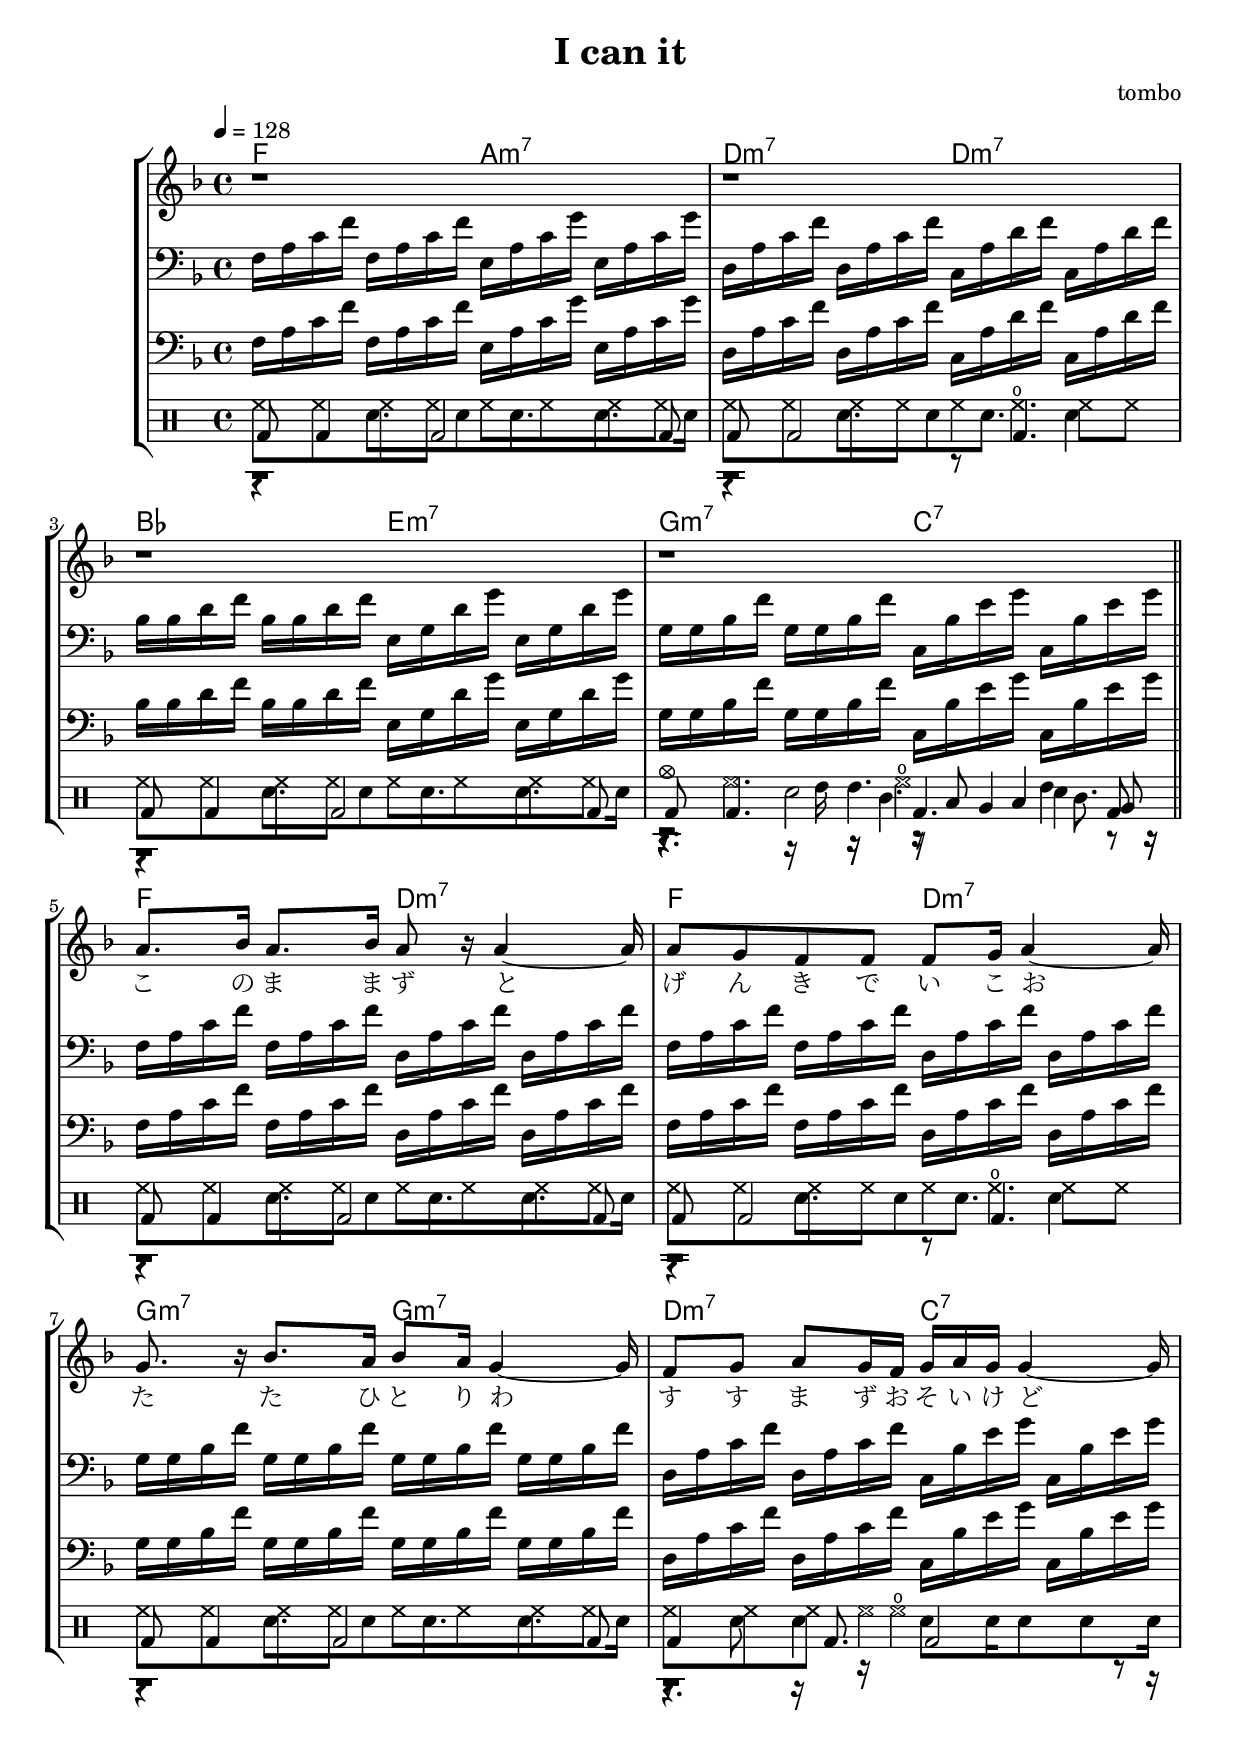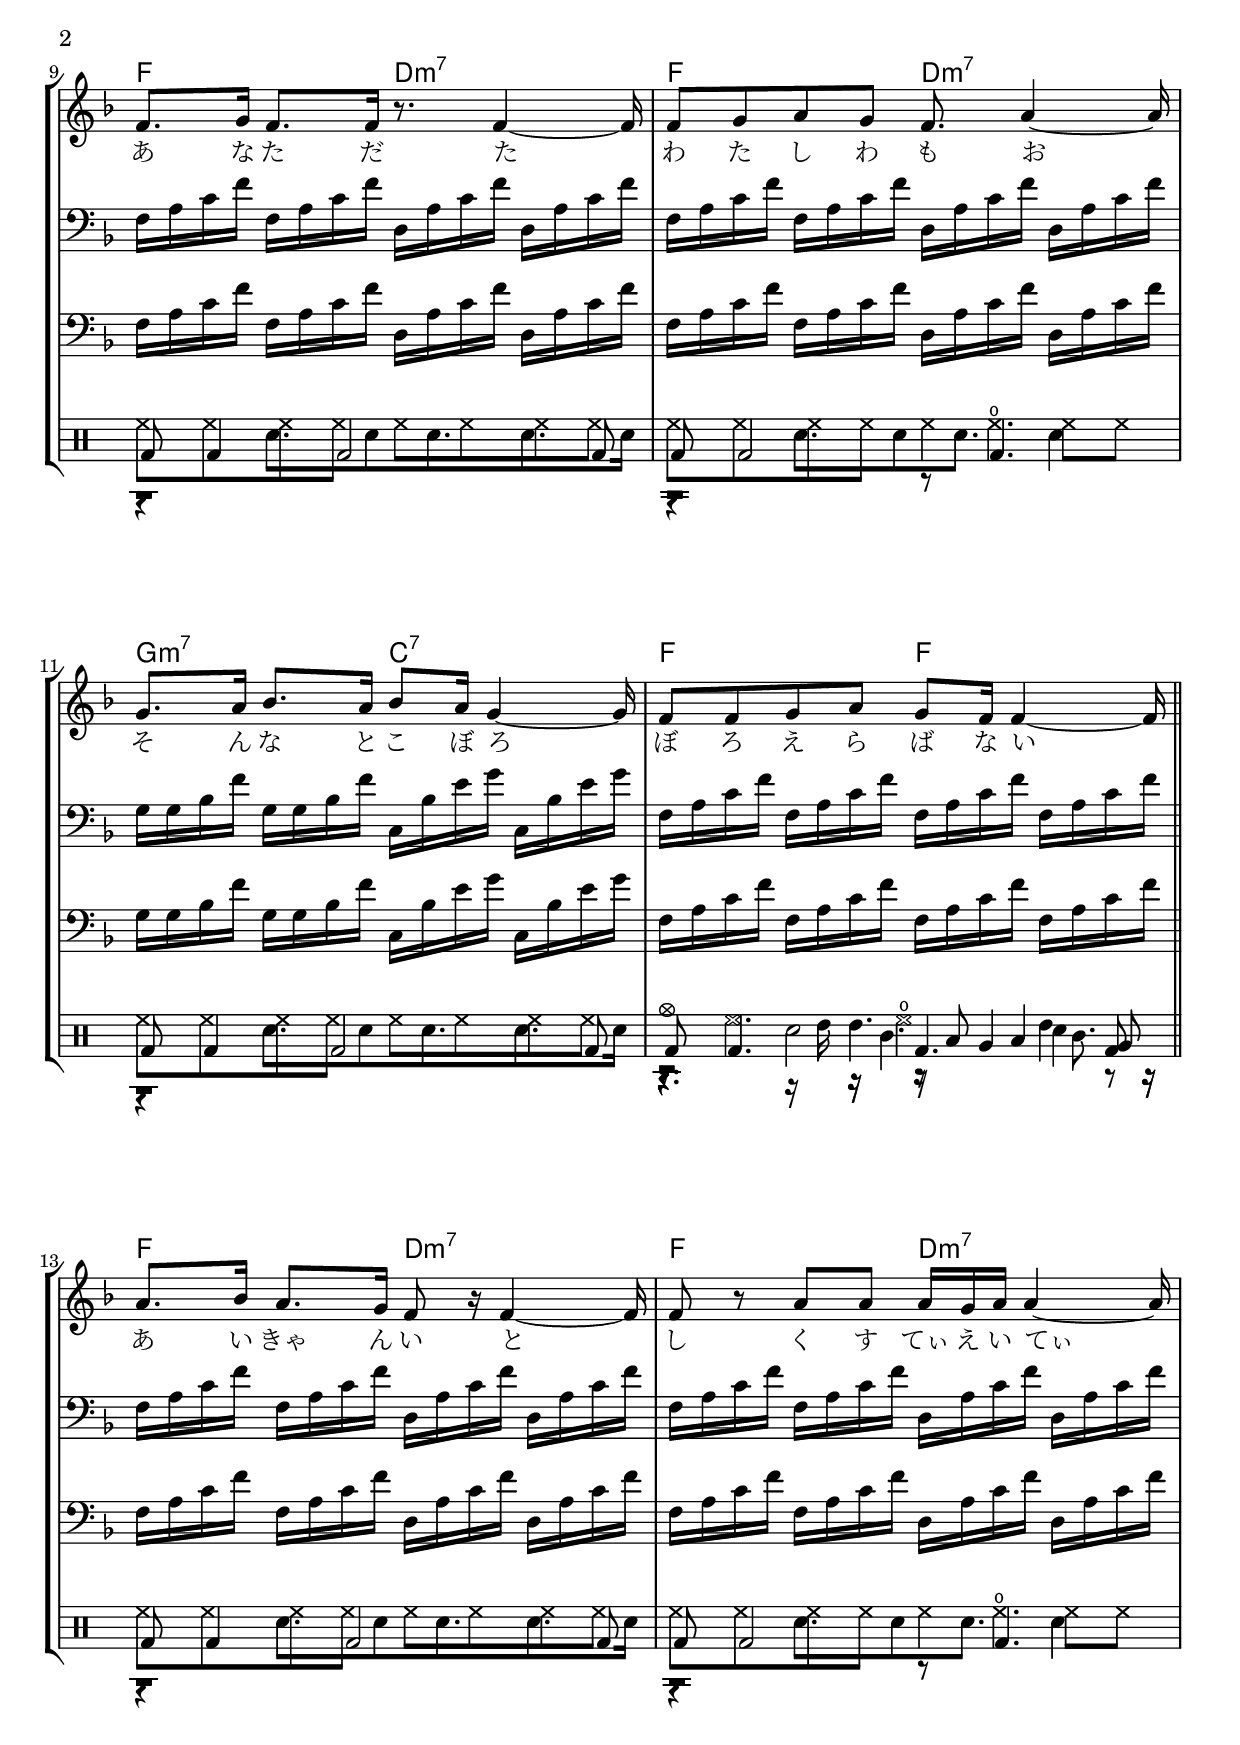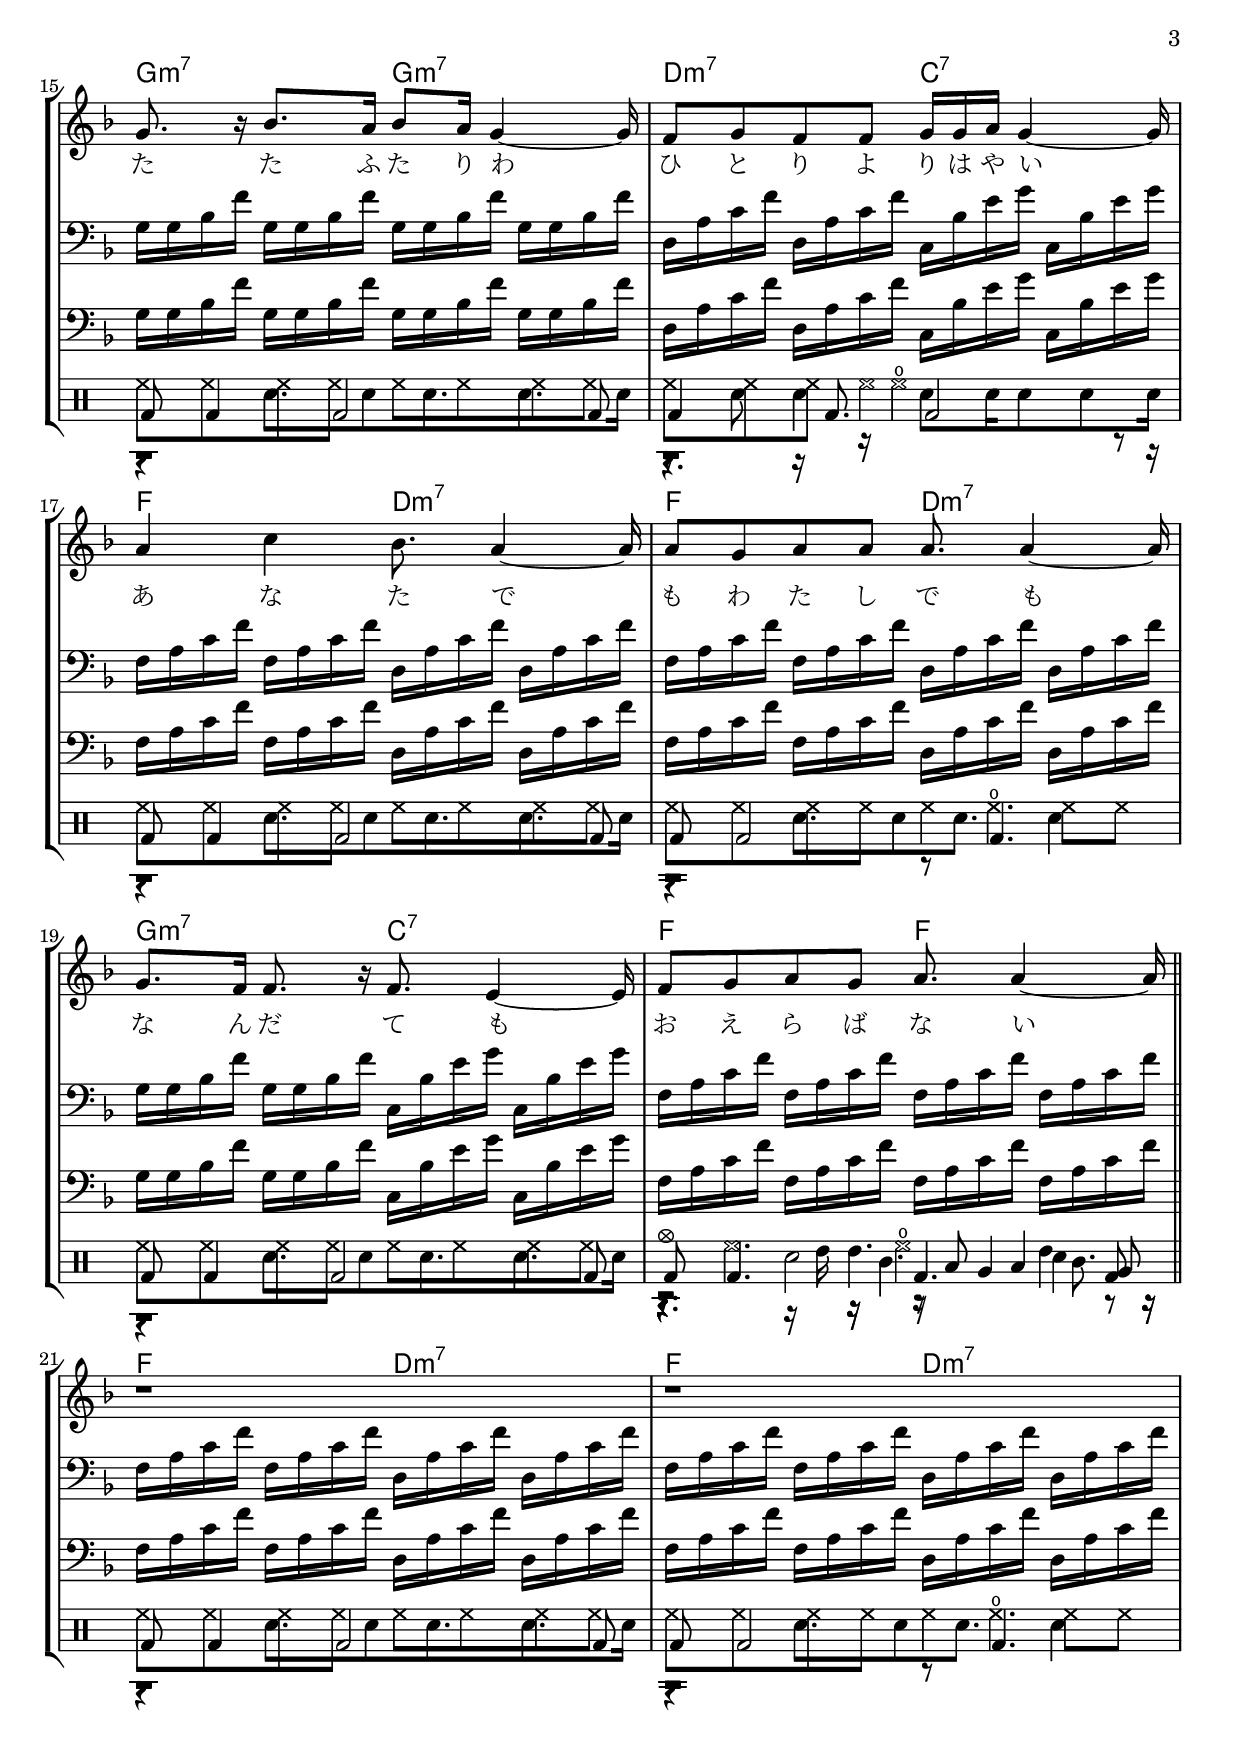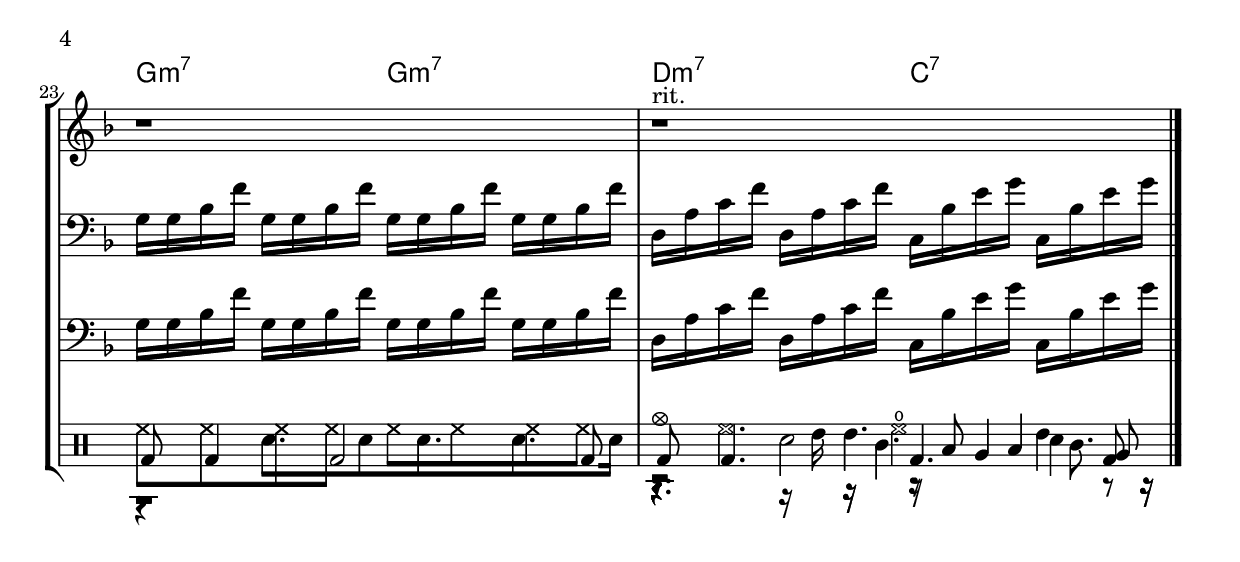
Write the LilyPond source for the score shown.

\version "2.12.1"

\header {
	title = \markup {"I can it"}
	composer = \markup \center-column {tombo}
}

harmony = \chordmode {
	f2 a:min7 d:min7 d:min7 bes e:min7 g:min7 c:7 

	f d:min7 f d:min7 g:min7 g:min7 d:min7 c:7 f d:min7 f d:min7 g:min7 c:7 f f 

	f d:min7 f d:min7 g:min7 g:min7 d:min7 c:7 f d:min7 f d:min7 g:min7 c:7 f f 

	f d:min7 f d:min7 g:min7 g:min7 d:min7 c:7 
}

melody = {
	\key f \major
	\tempo 4 = 128
	r1 | r1 | r1 | r1   
	\set Staff.midiInstrument = #"mmi0.38"
	 a'8.  bes'16  a'8.  bes'16  a'8  r16  a'4~a'16 
	a'8  g'8  f'8  f'8  f'8  g'16  a'4~a'16 
	g'8.  r16  bes'8.  a'16  bes'8  a'16  g'4~g'16 
	f'8  g'8  a'8  g'16  f'16  g'16  a'16  g'16  g'4~g'16 
	f'8.  g'16  f'8.  f'16  r8.  f'4~f'16 
	f'8  g'8  a'8  g'8  f'8.  a'4~a'16 
	g'8.  a'16  bes'8.  a'16  bes'8  a'16  g'4~g'16 
	f'8  f'8  g'8  a'8  g'8  f'16  f'4~f'16
	\set Staff.midiInstrument = #"mmi0.38"
	 a'8.  bes'16  a'8.  g'16  f'8  r16  f'4~f'16 
	f'8  r8  a'8  a'8  a'16  g'16  a'16  a'4~a'16 
	g'8.  r16  bes'8.  a'16  bes'8  a'16  g'4~g'16 
	f'8  g'8  f'8  f'8  g'16  g'16  a'16  g'4~g'16 
	a'4  c''4  bes'8.  a'4~a'16 
	a'8  g'8  a'8  a'8  a'8.  a'4~a'16 
	g'8.  f'16  f'8.  r16  f'8.  e'4~e'16 
	f'8  g'8  a'8  g'8  a'8.  a'4~a'16
	r1 | r1 | r1 | r1^"rit." \bar "|."
}

words = \lyricmode {
	
	こ  の  ま  ま  ず  と  げ  ん  き  で  い  こ  お  た  た  ひ  と  り  わ  す  す  ま  ず  お  そ  い  け  ど  あ  な  た  だ  た  わ  た  し  わ  も  お  そ  ん  な  と  こ  ぼ  ろ  ぼ  ろ  え  ら  ば  な  い  
	あ  い  きゃ  ん  い  と  し  く  す  てぃ  え  い  てぃ  た  た  ふ  た  り  わ  ひ  と  り  よ  り  は  や  い  あ  な  た  で  も  わ  た  し  で  も  な  ん  だ  て  も  お  え  ら  ば  な  い  
	
}

tempochange = {
	\tempo 4 = 128
	r1 | r1 | r1 | r1 \bar "||"
	\tempo 4 = 128
	r1 | r1 | r1 | r1 | r1 | r1 | r1 | r1 \bar "||"
	\tempo 4 = 128
	r1 | r1 | r1 | r1 | r1 | r1 | r1 | r1 \bar "||"
	\tempo 4 = 128
	r1 | r1 | r1 | \tempo 4 = 96 r2 \tempo 4 = 85 r2 \bar "|."
}

mainacc = {
	\clef bass
	\set Staff.midiInstrument = #"Synth Bass 1"
	\key f \major
	\tempo 4 = 128
	f16 a c' f' f a c' f'
	e16 a c' g' e a c' g'
	d16 a c' f' d a c' f'
	c16 a d' f' c a d' f'
	bes16 bes d' f' bes bes d' f'
	e16 g d' g' e g d' g'
	g16 g bes f' g g bes f'
	c16 bes e' g' c bes e' g'
	\bar "||"

	\set Staff.midiInstrument = #"Acoustic grand"
	f16 a c' f' f a c' f'
	d16 a c' f' d a c' f'
	f16 a c' f' f a c' f'
	d16 a c' f' d a c' f'
	g16 g bes f' g g bes f'
	g16 g bes f' g g bes f'
	d16 a c' f' d a c' f'
	c16 bes e' g' c bes e' g'
	f16 a c' f' f a c' f'
	d16 a c' f' d a c' f'
	f16 a c' f' f a c' f'
	d16 a c' f' d a c' f'
	g16 g bes f' g g bes f'
	c16 bes e' g' c bes e' g'
	f16 a c' f' f a c' f'
	f16 a c' f' f a c' f'
	\bar "||"

	\set Staff.midiInstrument = #"Acoustic grand"
	f16 a c' f' f a c' f'
	d16 a c' f' d a c' f'
	f16 a c' f' f a c' f'
	d16 a c' f' d a c' f'
	g16 g bes f' g g bes f'
	g16 g bes f' g g bes f'
	d16 a c' f' d a c' f'
	c16 bes e' g' c bes e' g'
	f16 a c' f' f a c' f'
	d16 a c' f' d a c' f'
	f16 a c' f' f a c' f'
	d16 a c' f' d a c' f'
	g16 g bes f' g g bes f'
	c16 bes e' g' c bes e' g'
	f16 a c' f' f a c' f'
	f16 a c' f' f a c' f'
	\bar "||"

	\set Staff.midiInstrument = #"Applause"
	f16 a c' f' f a c' f'
	d16 a c' f' d a c' f'
	f16 a c' f' f a c' f'
	d16 a c' f' d a c' f'
	g16 g bes f' g g bes f'
	g16 g bes f' g g bes f'
	d16 a c' f' d a c' f'
	c16 bes e' g' c bes e' g'
	\bar "|."
}

subacc = {
	\clef bass
	\set Staff.midiInstrument = #"Marimba"
	\key f \major
	\tempo 4 = 128
	f16 a c' f' f a c' f'
	e16 a c' g' e a c' g'
	d16 a c' f' d a c' f'
	c16 a d' f' c a d' f'
	bes16 bes d' f' bes bes d' f'
	e16 g d' g' e g d' g'
	g16 g bes f' g g bes f'
	c16 bes e' g' c bes e' g'
	\bar "||"

	\set Staff.midiInstrument = #"Marimba"
	f16 a c' f' f a c' f'
	d16 a c' f' d a c' f'
	f16 a c' f' f a c' f'
	d16 a c' f' d a c' f'
	g16 g bes f' g g bes f'
	g16 g bes f' g g bes f'
	d16 a c' f' d a c' f'
	c16 bes e' g' c bes e' g'
	f16 a c' f' f a c' f'
	d16 a c' f' d a c' f'
	f16 a c' f' f a c' f'
	d16 a c' f' d a c' f'
	g16 g bes f' g g bes f'
	c16 bes e' g' c bes e' g'
	f16 a c' f' f a c' f'
	f16 a c' f' f a c' f'
	\bar "||"

	\set Staff.midiInstrument = #"Marimba"
	f16 a c' f' f a c' f'
	d16 a c' f' d a c' f'
	f16 a c' f' f a c' f'
	d16 a c' f' d a c' f'
	g16 g bes f' g g bes f'
	g16 g bes f' g g bes f'
	d16 a c' f' d a c' f'
	c16 bes e' g' c bes e' g'
	f16 a c' f' f a c' f'
	d16 a c' f' d a c' f'
	f16 a c' f' f a c' f'
	d16 a c' f' d a c' f'
	g16 g bes f' g g bes f'
	c16 bes e' g' c bes e' g'
	f16 a c' f' f a c' f'
	f16 a c' f' f a c' f'
	\bar "||"

	\set Staff.midiInstrument = #"Marimba"
	f16 a c' f' f a c' f'
	d16 a c' f' d a c' f'
	f16 a c' f' f a c' f'
	d16 a c' f' d a c' f'
	g16 g bes f' g g bes f'
	g16 g bes f' g g bes f'
	d16 a c' f' d a c' f'
	c16 bes e' g' c bes e' g'
	\bar "|."
}

percA = {
	\drummode {
	hh8 hh8 hh8 hh8 hh8 hh8 hh8 hh8  |hh8 hh8 hh8 hh8 hh4 hh8 hh8  |hh8 hh8 hh8 hh8 hh8 hh8 hh8 hh8  |r8 hh2. r8  \bar "||"
	hh8 hh8 hh8 hh8 hh8 hh8 hh8 hh8  |hh8 hh8 hh8 hh8 hh4 hh8 hh8  |hh8 hh8 hh8 hh8 hh8 hh8 hh8 hh8  |hh8 hh8 hh8 hh2 r8  |hh8 hh8 hh8 hh8 hh8 hh8 hh8 hh8  |hh8 hh8 hh8 hh8 hh4 hh8 hh8  |hh8 hh8 hh8 hh8 hh8 hh8 hh8 hh8  |r8 hh2. r8  \bar "||"
	hh8 hh8 hh8 hh8 hh8 hh8 hh8 hh8  |hh8 hh8 hh8 hh8 hh4 hh8 hh8  |hh8 hh8 hh8 hh8 hh8 hh8 hh8 hh8  |hh8 hh8 hh8 hh2 r8  |hh8 hh8 hh8 hh8 hh8 hh8 hh8 hh8  |hh8 hh8 hh8 hh8 hh4 hh8 hh8  |hh8 hh8 hh8 hh8 hh8 hh8 hh8 hh8  |r8 hh2. r8  \bar "||"
	hh8 hh8 hh8 hh8 hh8 hh8 hh8 hh8  |hh8 hh8 hh8 hh8 hh4 hh8 hh8  |hh8 hh8 hh8 hh8 hh8 hh8 hh8 hh8  |r8 hh2. r8  \bar "|."
	}
}

percB = {
	\drummode {
	r4 sn8. sn8 sn8. sn8. sn16  |r4 sn8. sn8 sn8. sn4  |r4 sn8. sn8 sn8. sn8. sn16  |r4 sn2 sn4  \bar "||"
	r4 sn8. sn8 sn8. sn8. sn16  |r4 sn8. sn8 sn8. sn4  |r4 sn8. sn8 sn8. sn8. sn16  |r8 sn8 sn4 sn8 sn16 sn8 sn8 sn16  |r4 sn8. sn8 sn8. sn8. sn16  |r4 sn8. sn8 sn8. sn4  |r4 sn8. sn8 sn8. sn8. sn16  |r4 sn2 sn4  \bar "||"
	r4 sn8. sn8 sn8. sn8. sn16  |r4 sn8. sn8 sn8. sn4  |r4 sn8. sn8 sn8. sn8. sn16  |r8 sn8 sn4 sn8 sn16 sn8 sn8 sn16  |r4 sn8. sn8 sn8. sn8. sn16  |r4 sn8. sn8 sn8. sn4  |r4 sn8. sn8 sn8. sn8. sn16  |r4 sn2 sn4  \bar "||"
	r4 sn8. sn8 sn8. sn8. sn16  |r4 sn8. sn8 sn8. sn4  |r4 sn8. sn8 sn8. sn8. sn16  |r4 sn2 sn4  \bar "|."
	}
}

percC = {
	\drummode {
	bd8 bd4 bd2 bd8  |bd8 bd2 bd4.  |bd8 bd4 bd2 bd8  |bd8 bd4. bd4. bd8  \bar "||"
	bd8 bd4 bd2 bd8  |bd8 bd2 bd4.  |bd8 bd4 bd2 bd8  |bd4 r16 bd8. bd2  |bd8 bd4 bd2 bd8  |bd8 bd2 bd4.  |bd8 bd4 bd2 bd8  |bd8 bd4. bd4. bd8  \bar "||"
	bd8 bd4 bd2 bd8  |bd8 bd2 bd4.  |bd8 bd4 bd2 bd8  |bd4 r16 bd8. bd2  |bd8 bd4 bd2 bd8  |bd8 bd2 bd4.  |bd8 bd4 bd2 bd8  |bd8 bd4. bd4. bd8  \bar "||"
	bd8 bd4 bd2 bd8  |bd8 bd2 bd4.  |bd8 bd4 bd2 bd8  |bd8 bd4. bd4. bd8  \bar "|."
	}
}

percD = {
	\drummode {
	r1  |r2 r8 hho4.  |r1  |r4. r16 hho2 r16  \bar "||"
	r1  |r2 r8 hho4.  |r1  |r4. r16 hho2 r16  |r1  |r2 r8 hho4.  |r1  |r4. r16 hho2 r16  \bar "||"
	r1  |r2 r8 hho4.  |r1  |r4. r16 hho2 r16  |r1  |r2 r8 hho4.  |r1  |r4. r16 hho2 r16  \bar "||"
	r1  |r2 r8 hho4.  |r1  |r4. r16 hho2 r16  \bar "|."
	}
}

percE = {
	\drummode {
	r1 |r1 |r1 |cymc1  \bar "||"
	r1 |r1 |r1 |r1 |r1 |r1 |r1 |cymc1  \bar "||"
	r1 |r1 |r1 |r1 |r1 |r1 |r1 |cymc1  \bar "||"
	r1 |r1 |r1 |cymc1  \bar "|."
	}
}

percF = {
	\drummode {
	r1 |r1 |r1 |r4 r16 tommh16 tommh4. tommh4  \bar "||"
	r1 |r1 |r1 |r1 |r1 |r1 |r1 |r4 r16 tommh16 tommh4. tommh4  \bar "||"
	r1 |r1 |r1 |r1 |r1 |r1 |r1 |r4 r16 tommh16 tommh4. tommh4  \bar "||"
	r1 |r1 |r1 |r4 r16 tommh16 tommh4. tommh4  \bar "|."
	}
}

percG = {
	\drummode {
	r1 |r1 |r1 |r4. r16 tomml4. tomml8.  \bar "||"
	r1 |r1 |r1 |r1 |r1 |r1 |r1 |r4. r16 tomml4. tomml8.  \bar "||"
	r1 |r1 |r1 |r1 |r1 |r1 |r1 |r4. r16 tomml4. tomml8.  \bar "||"
	r1 |r1 |r1 |r4. r16 tomml4. tomml8.  \bar "|."
	}
}

percH = {
	\drummode {
	r1 |r1 |r1 |r2 r16 toml8 toml4 r16  \bar "||"
	r1 |r1 |r1 |r1 |r1 |r1 |r1 |r2 r16 toml8 toml4 r16  \bar "||"
	r1 |r1 |r1 |r1 |r1 |r1 |r1 |r2 r16 toml8 toml4 r16  \bar "||"
	r1 |r1 |r1 |r2 r16 toml8 toml4 r16  \bar "|."
	}
}

percI = {
	\drummode {
	r1 |r1 |r1 |r2 r8 tomfh4 tomfh8  \bar "||"
	r1 |r1 |r1 |r1 |r1 |r1 |r1 |r2 r8 tomfh4 tomfh8  \bar "||"
	r1 |r1 |r1 |r1 |r1 |r1 |r1 |r2 r8 tomfh4 tomfh8  \bar "||"
	r1 |r1 |r1 |r2 r8 tomfh4 tomfh8  \bar "|."
	}
}

\score {
	<<
		\new StaffGroup <<
			\new ChordNames {\harmony}
			\new Voice = "melody" {\melody}
			\new Lyrics \lyricsto "melody" \words
			\new Staff = "mainacc" {\mainacc}
			\new Staff = "subacc" {\subacc}
			\new DrumStaff <<
				\new DrumVoice {\percA}
				\new DrumVoice {\percB}
				\new DrumVoice {\percC}
				\new DrumVoice {\percD}
				\new DrumVoice {\percE}
				\new DrumVoice {\percF}
				\new DrumVoice {\percG}
				\new DrumVoice {\percH}
				\new DrumVoice {\percI}
			>>
		>>
	>>
	\layout { }
}
